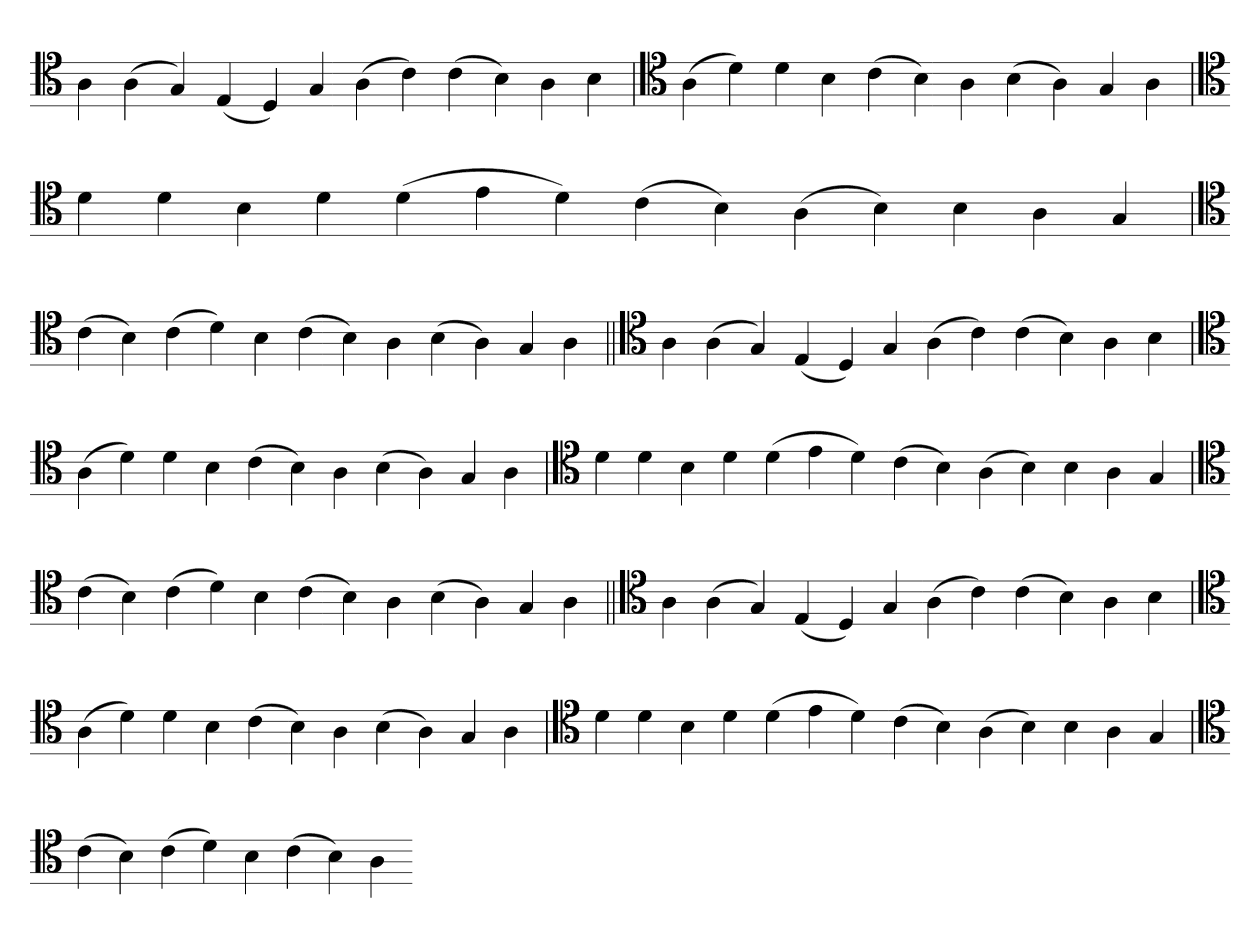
**kern
*part1
*staff1
*clefC4
=
4A
(4A
4G)
(4E
4D)
4G
(4A
4c)
(4c
4B)
4A
4B
='
*clefC4
(4A
4d)
4d
4B
(4c
4B)
4A
(4B
4A)
4G
4A
=
*clefC4
4d
4d
4B
4d
(4d
4e
4d)
(4c
4B)
(4A
4B)
4B
4A
4G
='
*clefC4
(4c
4B)
(4c
4d)
4B
(4c
4B)
4A
(4B
4A)
4G
4A
=||
*clefC4
4A
(4A
4G)
(4E
4D)
4G
(4A
4c)
(4c
4B)
4A
4B
='
*clefC4
(4A
4d)
4d
4B
(4c
4B)
4A
(4B
4A)
4G
4A
=
*clefC4
4d
4d
4B
4d
(4d
4e
4d)
(4c
4B)
(4A
4B)
4B
4A
4G
='
*clefC4
(4c
4B)
(4c
4d)
4B
(4c
4B)
4A
(4B
4A)
4G
4A
=||
*clefC4
4A
(4A
4G)
(4E
4D)
4G
(4A
4c)
(4c
4B)
4A
4B
='
*clefC4
(4A
4d)
4d
4B
(4c
4B)
4A
(4B
4A)
4G
4A
=
*clefC4
4d
4d
4B
4d
(4d
4e
4d)
(4c
4B)
(4A
4B)
4B
4A
4G
='
*clefC4
(4c
4B)
(4c
4d)
4B
(4c
4B)
4A
=-
*-
